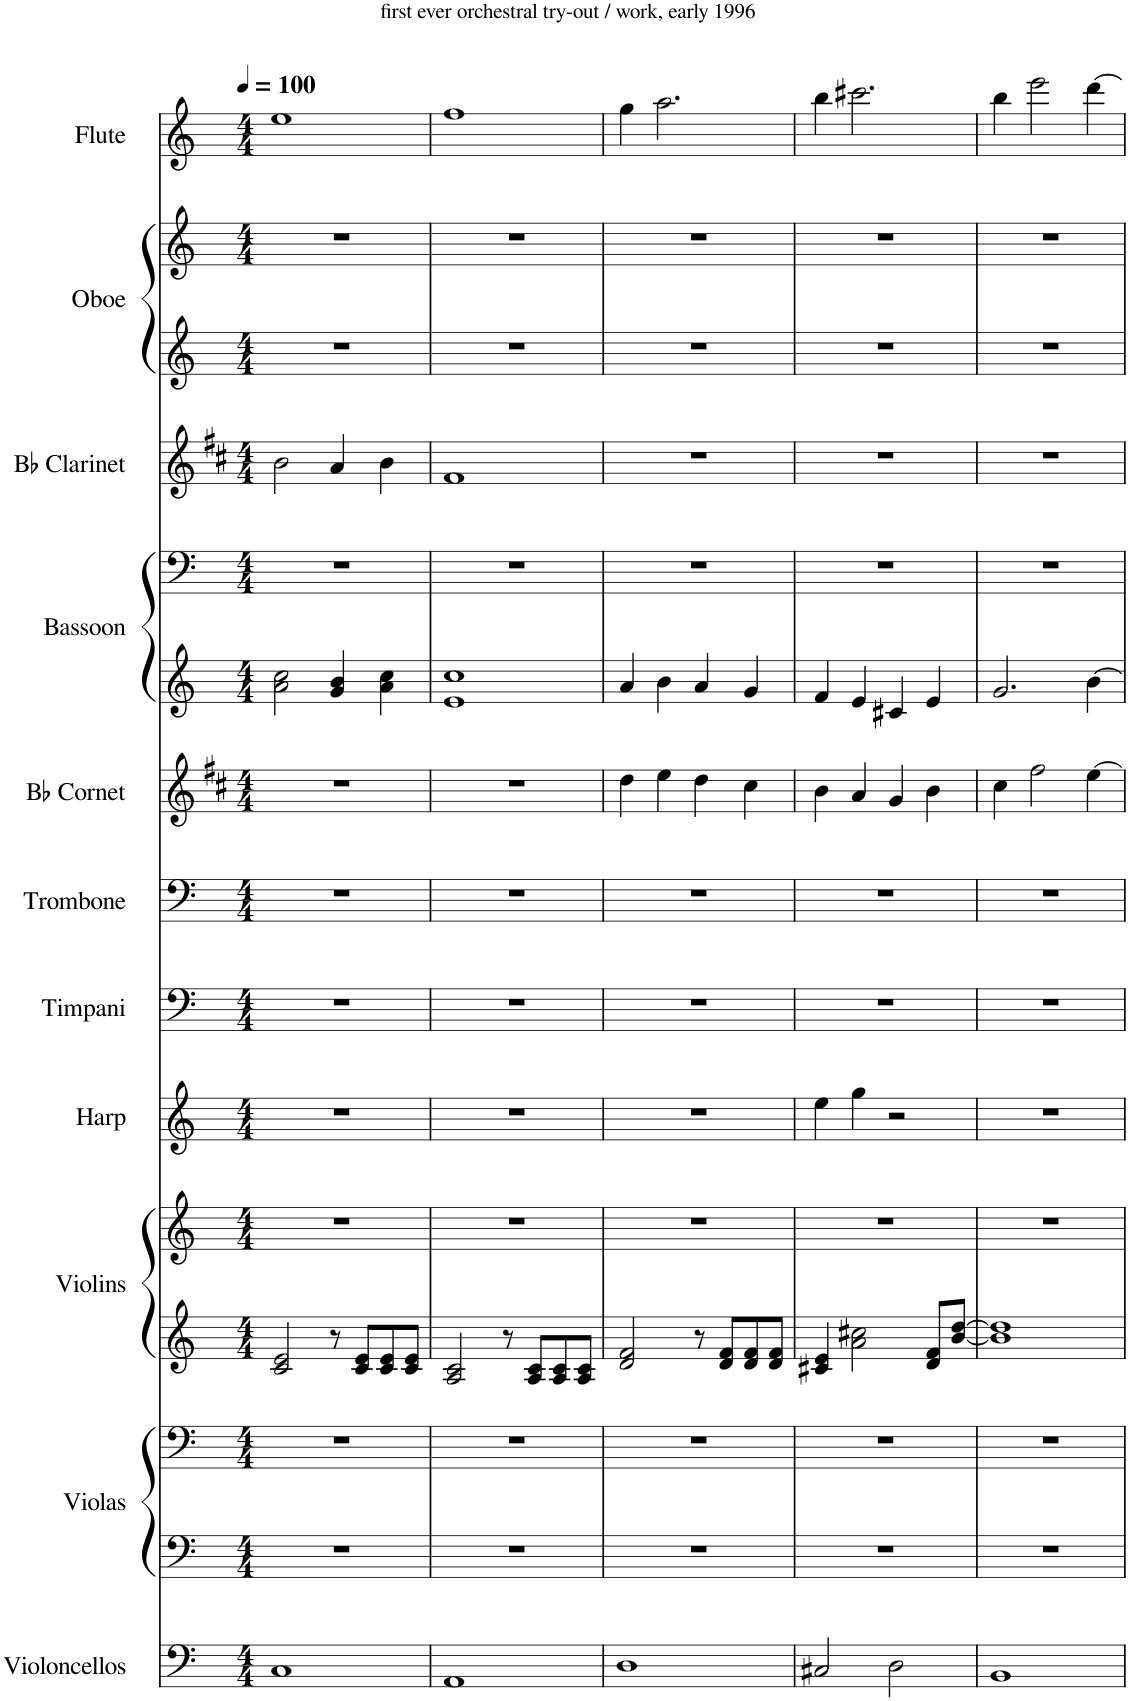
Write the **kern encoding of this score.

**kern	**kern	**kern	**kern	**kern	**kern	**kern	**kern	**kern	**kern	**kern	**kern	**kern	**kern	**kern
*part11	*part10	*part10	*part9	*part9	*part8	*part7	*part6	*part5	*part4	*part4	*part3	*part2	*part2	*part1
*staff15	*staff14	*staff13	*staff12	*staff11	*staff10	*staff9	*staff8	*staff7	*staff6	*staff5	*staff4	*staff3	*staff2	*staff1
*I"Violoncellos	*I"Violas	*	*I"Violins	*	*I"Harp	*I"Timpani	*I"Trombone	*I"Bb Cornet	*I"Bassoon	*	*I"Bb Clarinet	*I"Oboe	*	*I"Flute
*I'Vcs.	*I'Vlas.	*	*I'Vlns.	*	*I'Hrp.	*I'Timp.	*I'Tbn.	*I'Bb Cnt.	*I'Bsn.	*	*I'Bb Cl.	*I'Ob.	*	*I'Fl.
*clefF4	*clefF4	*clefF4	*clefG2	*clefG2	*clefG2	*clefF4	*clefF4	*clefG2	*clefG2	*clefF4	*clefG2	*clefG2	*clefG2	*clefG2
*	*	*	*	*	*	*	*	*Trd1c2	*	*	*Trd1c2	*	*	*
*k[]	*k[]	*k[]	*k[]	*k[]	*k[]	*k[]	*k[]	*k[f#c#]	*k[]	*k[]	*k[f#c#]	*k[]	*k[]	*k[]
*M4/4	*M4/4	*M4/4	*M4/4	*M4/4	*M4/4	*M4/4	*M4/4	*M4/4	*M4/4	*M4/4	*M4/4	*M4/4	*M4/4	*M4/4
*MM100	*MM100	*MM100	*MM100	*MM100	*MM100	*MM100	*MM100	*MM100	*MM100	*MM100	*MM100	*MM100	*MM100	*MM100
=1	=1	=1	=1	=1	=1	=1	=1	=1	=1	=1	=1	=1	=1	=1
!	!	!	!	!	!	!	!	!	!	!	!	!	!	!LO:TX:a:t=first ever orchestral try-out / work, early 1996
1C	1r	1r	2c/ 2e/	1r	1r	1r	1r	1r	2a\ 2cc\	1r	2b\	1r	1r	1ee
.	.	.	8r	.	.	.	.	.	4g/ 4b/	.	4a/	.	.	.
.	.	.	8c/ 8e/L	.	.	.	.	.	.	.	.	.	.	.
.	.	.	8c/ 8e/	.	.	.	.	.	4a\ 4cc\	.	4b\	.	.	.
.	.	.	8c/ 8e/J	.	.	.	.	.	.	.	.	.	.	.
=2	=2	=2	=2	=2	=2	=2	=2	=2	=2	=2	=2	=2	=2	=2
1AA	1r	1r	2A/ 2c/	1r	1r	1r	1r	1r	1e 1cc	1r	1f#	1r	1r	1ff
.	.	.	8r	.	.	.	.	.	.	.	.	.	.	.
.	.	.	8A/ 8c/L	.	.	.	.	.	.	.	.	.	.	.
.	.	.	8A/ 8c/	.	.	.	.	.	.	.	.	.	.	.
.	.	.	8A/ 8c/J	.	.	.	.	.	.	.	.	.	.	.
=3	=3	=3	=3	=3	=3	=3	=3	=3	=3	=3	=3	=3	=3	=3
1D	1r	1r	2d/ 2f/	1r	1r	1r	1r	4dd\	4a/	1r	1r	1r	1r	4gg\
.	.	.	.	.	.	.	.	4ee\	4b\	.	.	.	.	2.aa\
.	.	.	8r	.	.	.	.	4dd\	4a/	.	.	.	.	.
.	.	.	8d/ 8f/L	.	.	.	.	.	.	.	.	.	.	.
.	.	.	8d/ 8f/	.	.	.	.	4cc#\	4g/	.	.	.	.	.
.	.	.	8d/ 8f/J	.	.	.	.	.	.	.	.	.	.	.
=4	=4	=4	=4	=4	=4	=4	=4	=4	=4	=4	=4	=4	=4	=4
2C#X/	1r	1r	4c#X/ 4e/	1r	4ee\	1r	1r	4b\	4f/	1r	1r	1r	1r	4bb\
.	.	.	2a\ 2cc#X\	.	4gg\	.	.	4a/	4e/	.	.	.	.	2.ccc#X\
2D\	.	.	.	.	2r	.	.	4g/	4c#X/	.	.	.	.	.
.	.	.	8d/ 8f/L	.	.	.	.	4b\	4e/	.	.	.	.	.
.	.	.	[8b/ [8dd/J	.	.	.	.	.	.	.	.	.	.	.
=5	=5	=5	=5	=5	=5	=5	=5	=5	=5	=5	=5	=5	=5	=5
1BB	1r	1r	1b] 1dd]	1r	1r	1r	1r	4cc#\	2.g/	1r	1r	1r	1r	4bb\
.	.	.	.	.	.	.	.	2ff#\	.	.	.	.	.	2eee\
.	.	.	.	.	.	.	.	[4ee\	[4b\	.	.	.	.	[4ddd\
=	=	=	=	=	=	=	=	=	=	=	=	=	=	=
*-	*-	*-	*-	*-	*-	*-	*-	*-	*-	*-	*-	*-	*-	*-
